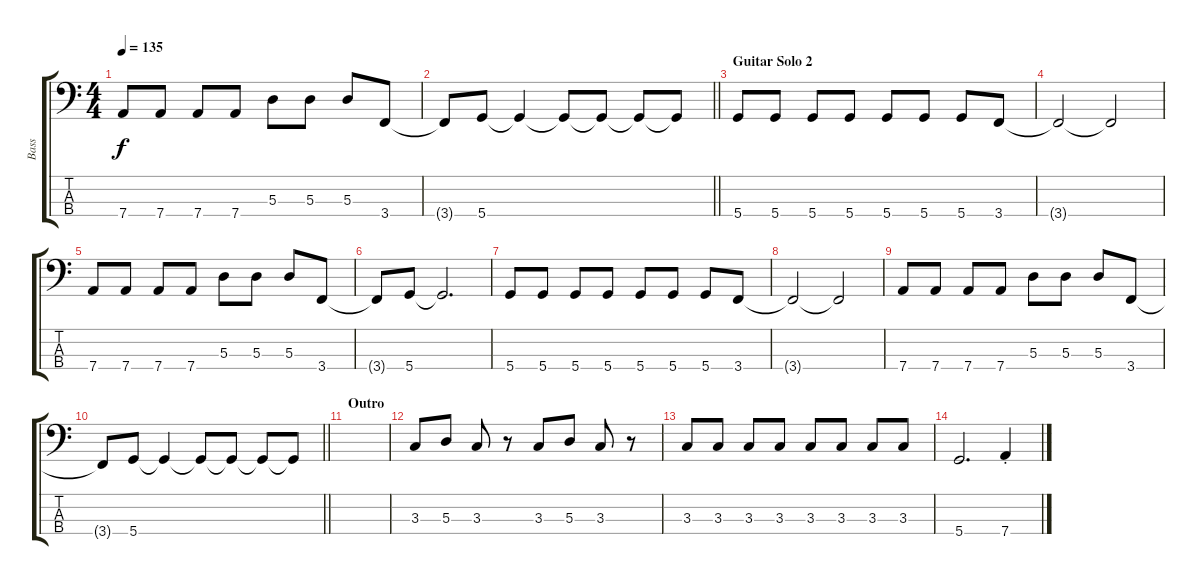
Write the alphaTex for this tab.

\track ("Bass" "Bass") {instrument electricbassfinger}
\staff {score tabs}
\tuning (G2 D2 A1 D1) {hide}
\ts (4 4)
\tempo 135
\clef f4
\ks c
7.4.8{dy f} 7.4.8 7.4.8 7.4.8 5.3.8 5.3.8 5.3.8 3.4.8 |
\barLineRight lightlight
3.4{t}.8 5.4.8 5.4{t}.4 5.4{t}.8 5.4{t}.8 5.4{t}.8 5.4{t}.8 |
\section ("" "Guitar Solo 2")
5.4.8 5.4.8 5.4.8 5.4.8 5.4.8 5.4.8 5.4.8 3.4.8 |
3.4{t}.2 3.4{t}.2 |
7.4.8 7.4.8 7.4.8 7.4.8 5.3.8 5.3.8 5.3.8 3.4.8 |
3.4{t}.8 5.4.8 5.4{t}.2{d} |
5.4.8 5.4.8 5.4.8 5.4.8 5.4.8 5.4.8 5.4.8 3.4.8 |
3.4{t}.2 3.4{t}.2 |
7.4.8 7.4.8 7.4.8 7.4.8 5.3.8 5.3.8 5.3.8 3.4.8 |
\barLineRight lightlight
3.4{t}.8 5.4.8 5.4{t}.4 5.4{t}.8 5.4{t}.8 5.4{t}.8 5.4{t}.8 |
\section ("" "Outro")
|
3.3.8 5.3.8 3.3.8 r.8 3.3.8 5.3.8 3.3.8 r.8 |
3.3.8 3.3.8 3.3.8 3.3.8 3.3.8 3.3.8 3.3.8 3.3.8 |
5.4.2{d} 7.4{st}.4
